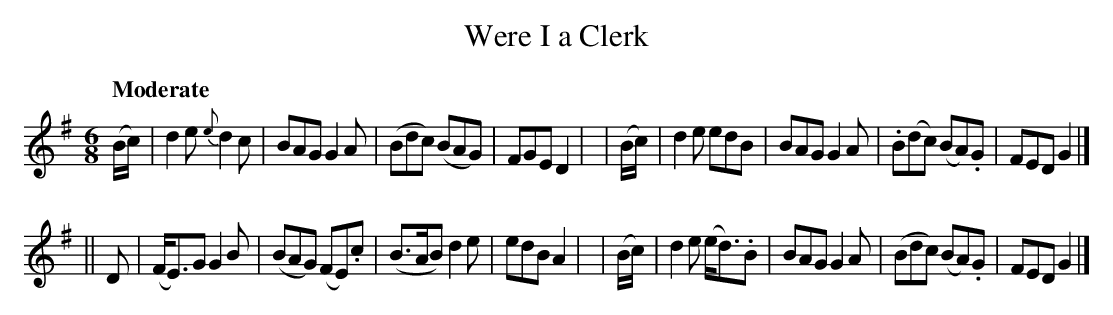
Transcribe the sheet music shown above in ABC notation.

X:1
T: Were I a Clerk
Q: "Moderate"
M: 6/8
L: 1/8
K: G
  (B/c/) | d2e {e}d2c  | BAG   G2A   | (Bdc)  (BAG)  | FGE D2 |\
| (B/c/) | d2e    edB  | BAG   G2A   | .B(dc) (BA).G | FED G2 |]
|| D     | (F<E)G G2B  |(BAG) (FE).c | (B>AB) d2e    | edB A2 |\
| (B/c/) | d2e (e<d).B | BAG   G2A   | (Bdc)  (BA).G | FED G2 |]
